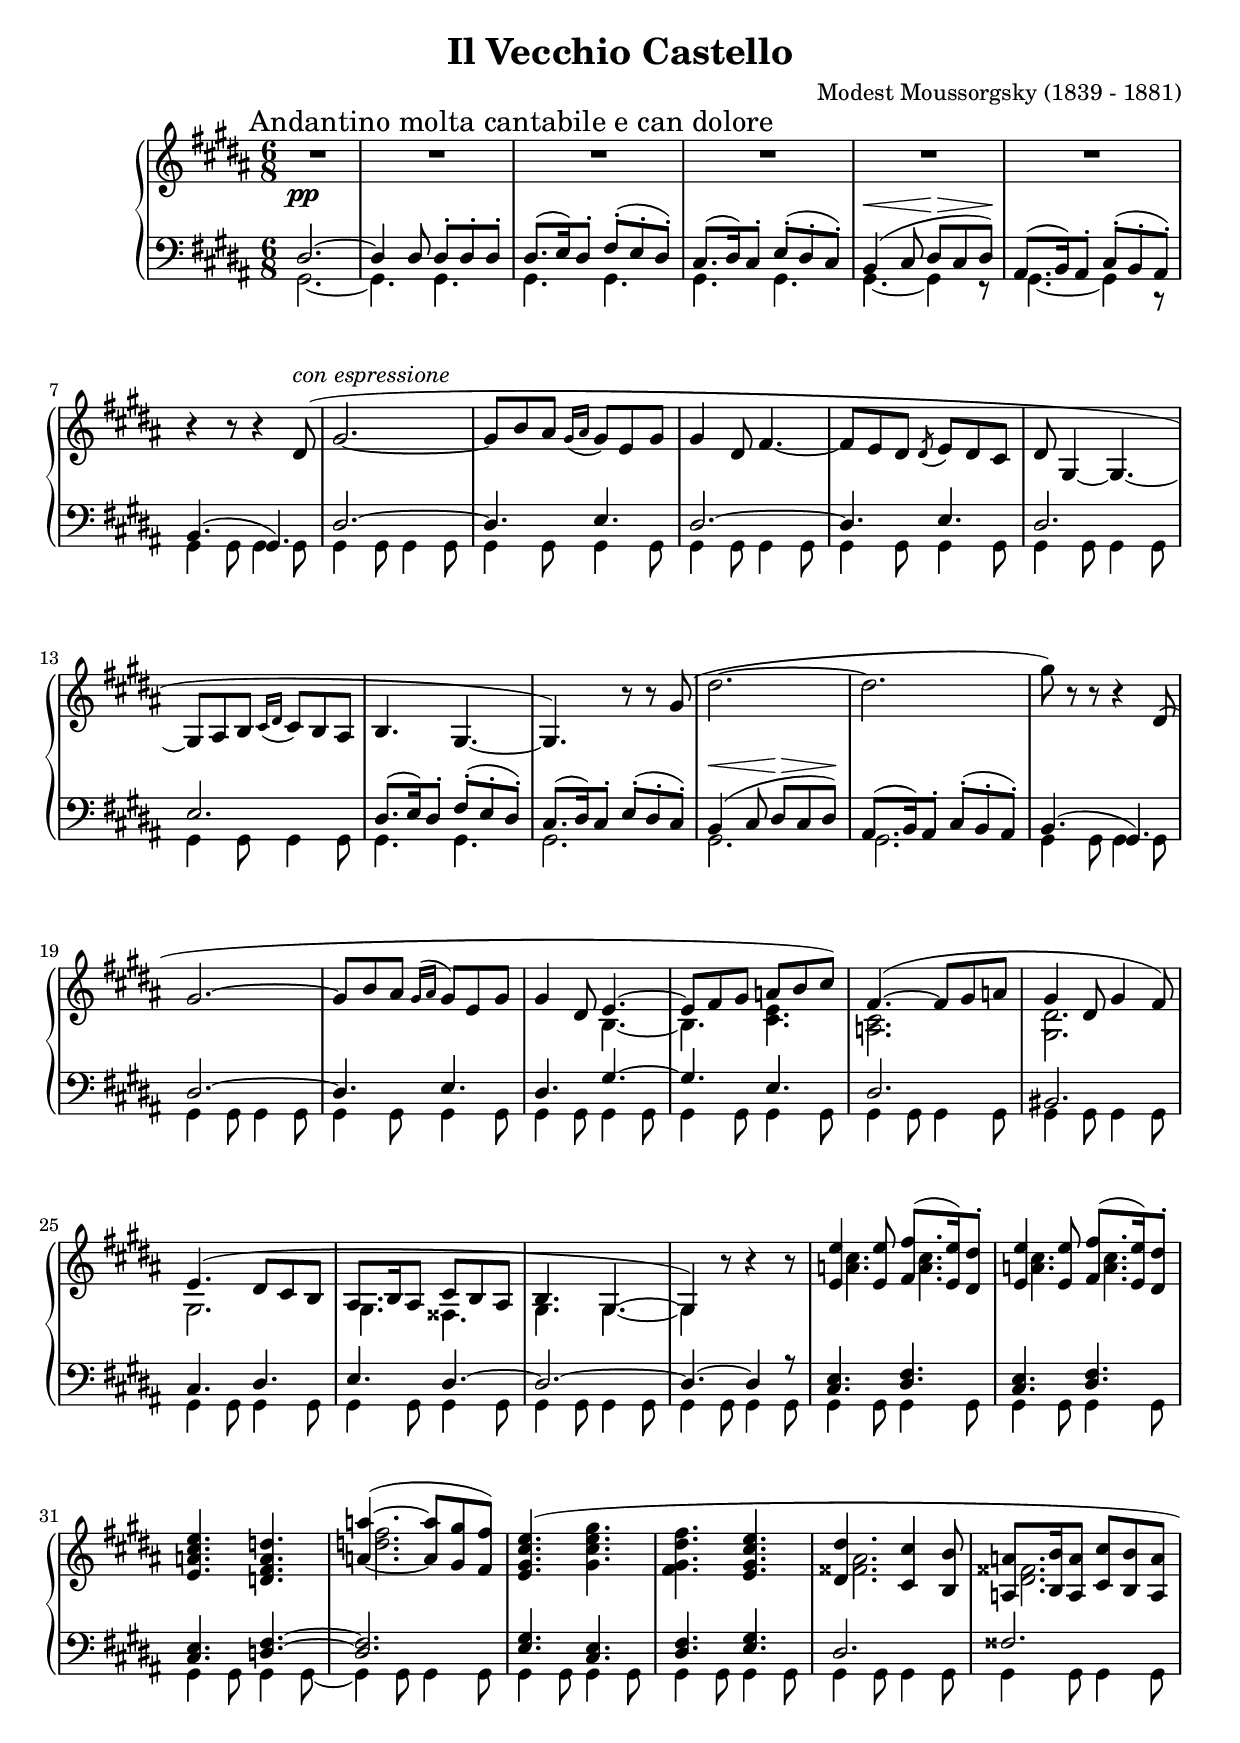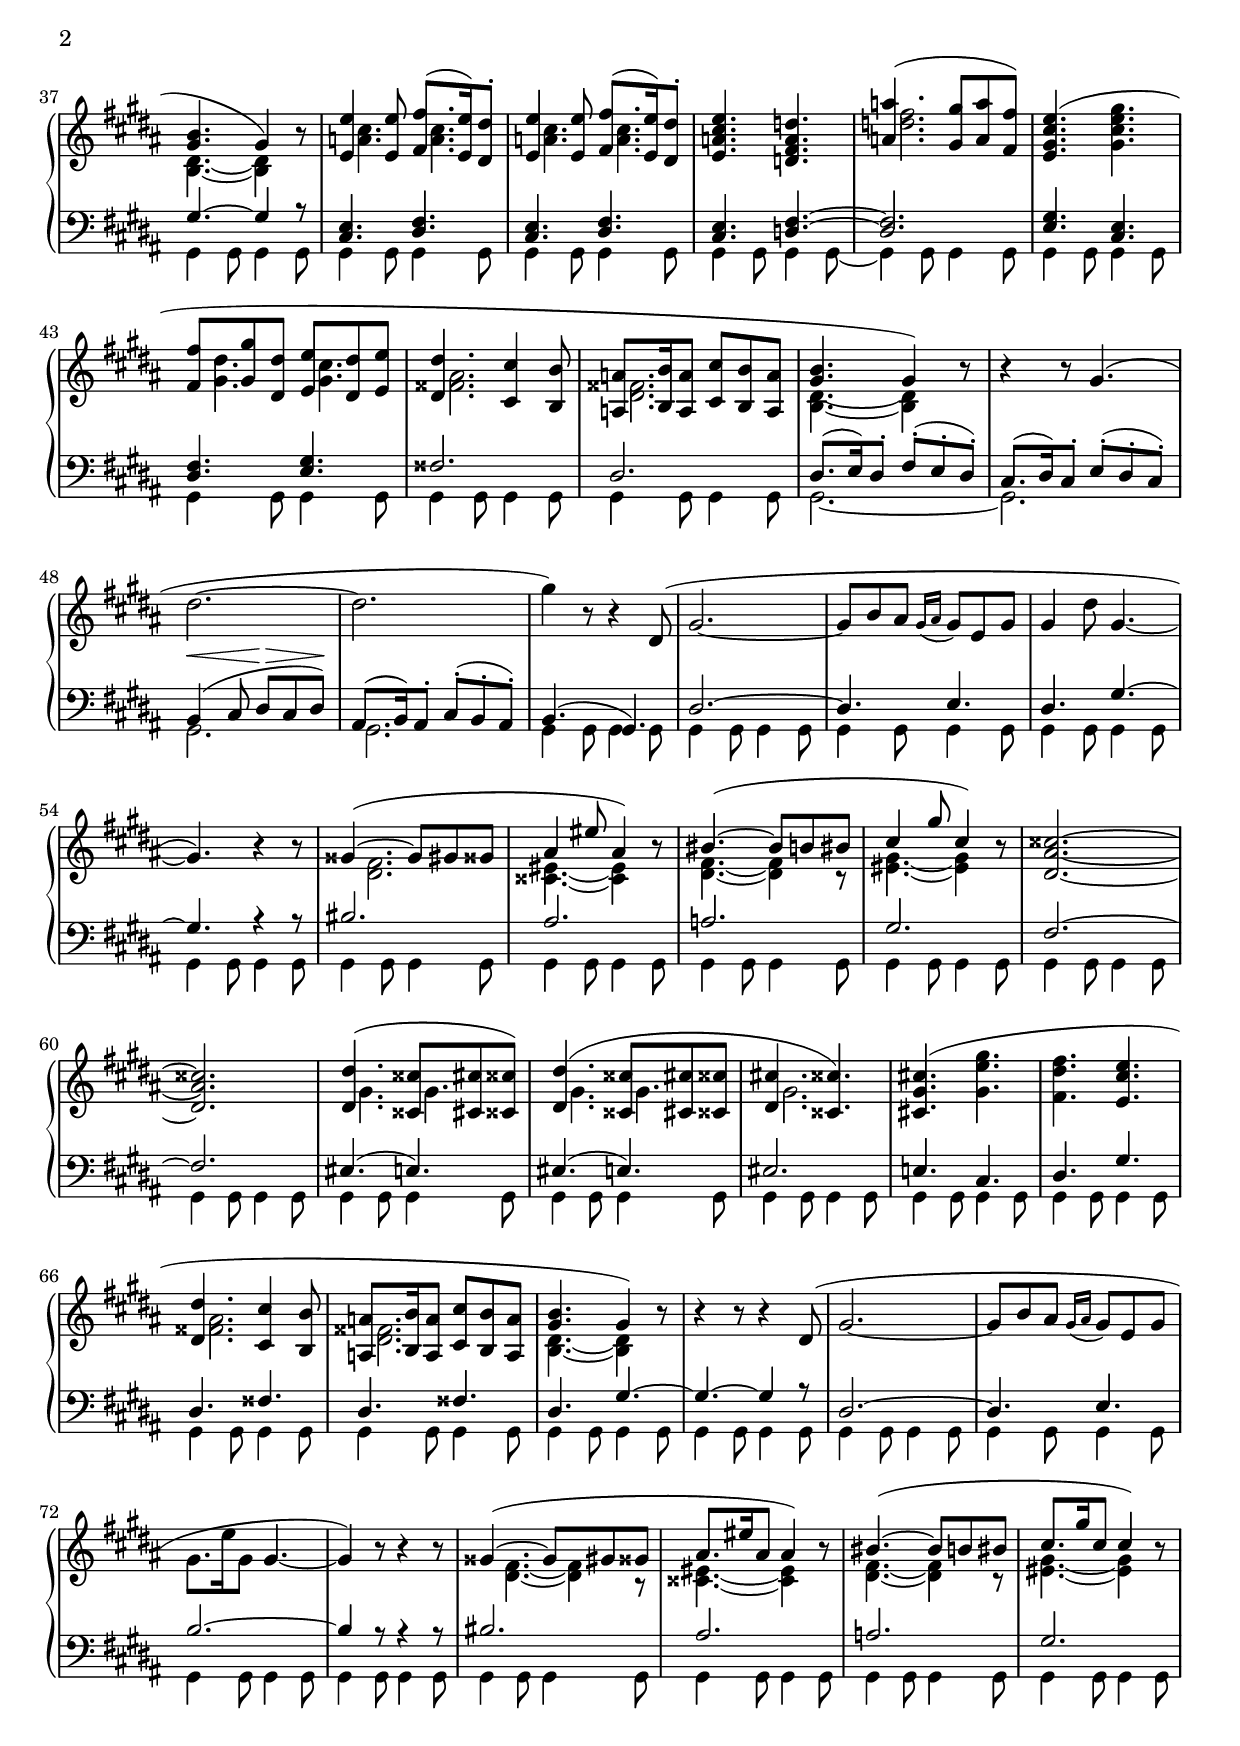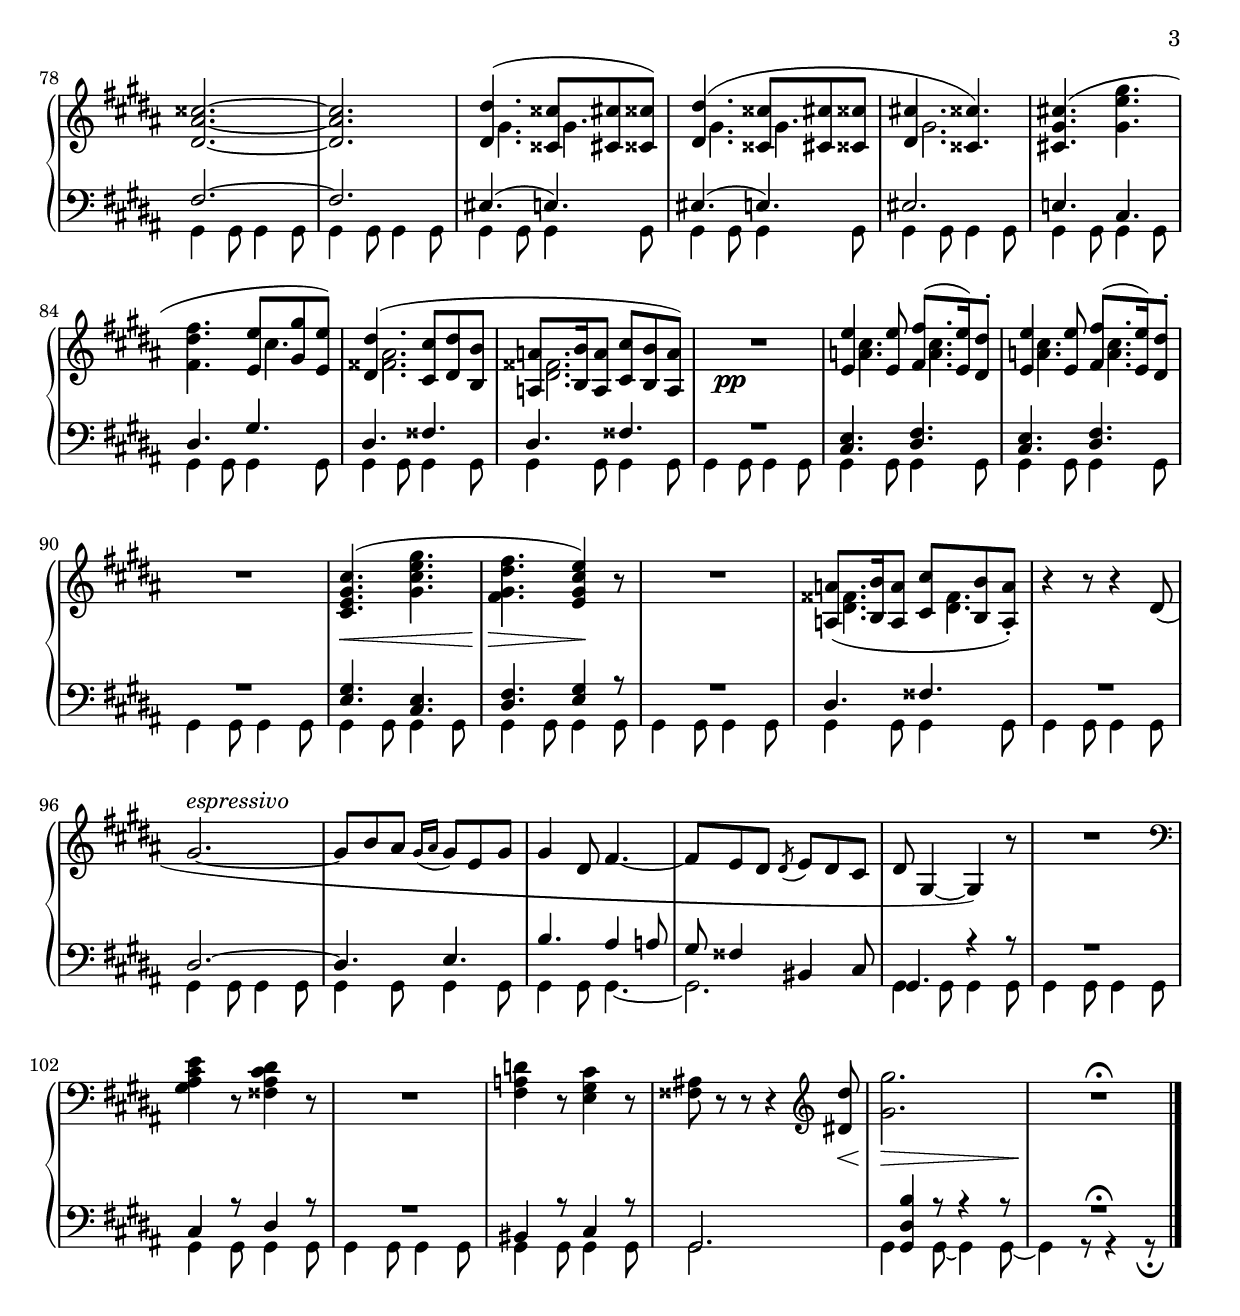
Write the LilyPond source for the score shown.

\version "2.18.2"
\language "english"

\header {
  title        = "Il Vecchio Castello"
  composer     = "Modest Moussorgsky (1839 - 1881)"
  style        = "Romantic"
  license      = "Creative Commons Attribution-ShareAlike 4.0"
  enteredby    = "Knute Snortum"
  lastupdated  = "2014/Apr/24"
  date         = "1874"
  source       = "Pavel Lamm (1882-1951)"

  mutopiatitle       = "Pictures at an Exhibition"
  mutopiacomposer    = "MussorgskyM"
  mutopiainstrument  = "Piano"
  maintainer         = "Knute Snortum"
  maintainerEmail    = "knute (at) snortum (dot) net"
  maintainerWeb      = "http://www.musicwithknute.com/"
}

andantino = {
  \once
  \override Score.RehearsalMark.self-alignment-X = #LEFT
  \mark "Andantino molta cantabile e can dolore" 
}

conEspress = \markup { \italic "con espressione" }
espress = \markup { \italic "espressivo" }

forceShiftOn = \override NoteColumn.force-hshift = #1.4
forceShiftOff = \override NoteColumn.force-hshift = #0

highVoice = \relative c' {
  \andantino
  \oneVoice
  | R2. \pp
  | R2. * 5
  | r4 r8 r4 \slurUp ds8 ^ \conEspress (
  
  \barNumberCheck #8
  
  | gs2. ~
  | gs8 b as \appoggiatura { gs16 as } gs8 e gs
  | gs4 ds8 fs4. ~
  | fs8 e ds \acciaccatura { ds8 } e ds cs
  | ds8 gs,4 ~ gs4. ~
  | gs8 as b \appoggiatura { cs16 ds } cs8 b as 
  | b4. gs4. ~ 
  | gs4. ) r8 r gs' (
  
  \barNumberCheck #16
  
  | ds'2. ~
  | ds2.
  | gs8 ) r r r4 \voiceOne ds,8 (
  | gs2. ~
  | gs8 b as \appoggiatura { gs16 as } gs8 e gs
  | gs4 ds8 e4. ~
  | e8 fs gs a b cs )
  | fs,4. ( ~ fs8 gs a
  
  \barNumberCheck #24
  
  | gs4 ds8 gs4 fs8 )
  | e4. ( ds8 cs b
  | as8. b16 as8 cs b as
  | b4. gs4. ~
  | gs4 ) \oneVoice r8 r4 r8
  \voiceOne 
  | <e' e'>4 q8 <fs fs'>8. ( <e e'>16 ) <ds ds'>8-.
  | <e e'>4 q8 <fs fs'>8. ( <e e'>16 ) <ds ds'>8-.
  | <e a cs e>4. <d fs a d>
  
  \barNumberCheck #32
  
  | <a'_~ a'^~>4. ( q8 <gs gs'>8 <fs fs'> )
  \oneVoice 
  | <e gs cs e>4. ( <gs cs e gs>
  | <fs gs ds' fs>4. <e gs cs e>
  \voiceOne
  | <ds ds'>4. <cs cs'>4 <b b'>8
  | <a a'>8. <b b'>16 <a a'>8 <cs cs'> <b b'> <a a'>
  | <gs' b>4. gs4 ) \oneVoice r8
  \voiceOne
  | <e e'>4 q8 <fs fs'>8. ( <e e'>16 ) <ds ds'>8-.
  | <e e'>4 q8 <fs fs'>8. ( <e e'>16 ) <ds ds'>8-.
  
  \barNumberCheck #40
  
  | <e a cs e>4. <d fs a d>
  | <a' a'>4. ( <gs gs'>8 <a a'> <fs fs'> )
  \oneVoice
  | <e gs cs e>4. ( <gs cs e gs>
  \voiceOne
  | <fs fs'>8 <gs gs'> <ds ds'> <e e'> <ds ds'> <e e'>
  | <ds ds'>4. <cs cs'>4 <b b'>8
  | <a a'>8. <b b'>16 <a a'>8 <cs cs'> <b b'> <a a'>
  | <gs' b>4. gs4 ) \oneVoice r8
  | r4 r8 gs4. (
  
  \barNumberCheck #48
  
  | ds'2. ~
  | ds2.
  | gs4 ) r8 r4 ds,8 (
  | gs2. ~
  | gs8 b as \appoggiatura { gs16 as } gs8 e gs
  | gs4 ds'8 gs,4. ~
  | gs4. ) r4 r8
  \voiceOne
  | gss4. ( ~ gss8 gs gss
  
  \barNumberCheck #56
  
  | as4 es'8 as,4 ) \oneVoice r8
  \voiceOne
  | bs4. ( ~ bs8 b bs
  | cs4 gs'8 cs,4 ) \oneVoice r8
  | <ds, as' css>2. ~
  | q
  \voiceOne
  | <ds ds'>4. ( <css css'>8 <cs cs'> <css css'> )
  | <ds ds'>4. ( <css css'>8 <cs cs'> <css css'> 
  | <ds cs'>4. <css css'> )
  
  \barNumberCheck #64
  
  \oneVoice
  | <cs gs' cs>4. ( <gs' e' gs>
  | <fs ds' fs>4. <e cs' e>
  \voiceOne
  | <ds ds'>4. <cs cs'>4 <b b'>8
  | <a a'>8. <b b'>16 <a a'>8 <cs cs'> <b b'> <a a'>
  | <gs' b>4. gs4 ) \oneVoice r8
  | r4 r8 r4 ds8 (
  | gs2. ~
  | gs8 b as \appoggiatura { gs16 as } gs8 e gs
  
  \barNumberCheck #72
  
  | gs8. e'16 gs,8 gs4. ~
  | gs4 ) r8 r4 r8
  \voiceOne
  | gss4. ( ~ gss8 gs gss
  | as8. es'16 as,8 as4 ) \oneVoice r8
  \voiceOne
  | bs4. ( ~ bs8 b bs
  | cs8. gs'16 cs,8 cs4 ) \oneVoice r8
  | <ds, as' css>2. ~
  | q
  
  \barNumberCheck #80
  
  \voiceOne
  | <ds ds'>4. ( <css css'>8 <cs cs'> <css css'> )
  | <ds ds'>4. ( <css css'>8 <cs cs'> <css css'> 
  | <ds cs'>4. <css css'> )
  \oneVoice
  | <cs gs' cs>4. ( <gs' e' gs>
  | <fs ds' fs>4. \voiceOne <e e'>8 <gs gs'> <e e'> )
  | <ds ds'>4. ( <cs cs'>8 <ds ds'> <b b'>
  | <a a'>8. <b b'>16 <a a'>8 <cs cs'> <b b'> <a a'> )
  \oneVoice
  | R2. %{ \pp %} _ \markup { \left-align \dynamic "pp       " } % kludge to get "pp" mark in the right place
  
  \barNumberCheck #88
  
  \voiceOne
  | <e' e'>4 q8 <fs fs'>8. ( <e e'>16 ) <ds ds'>8-.
  | <e e'>4 q8 <fs fs'>8. ( <e e'>16 ) <ds ds'>8-.
  \oneVoice
  | R2.
  | <cs e gs cs>4 . \< ( <gs' cs e gs>
  | <fs gs ds' fs>4. \> <e gs cs e>4 ) \! r8
  | R2.
  | <a, a'>8. ( <b b'>16 <a a'>8 <cs cs'> <b b'> <a a'>-. )
  | r4 r8 r4 ds8 (
  
  \barNumberCheck #96
  
  | gs2. ^ \espress ~
  | gs8 b as \appoggiatura { gs16 as } gs8 e gs
  | gs4 ds8 fs4. ~
  | fs8 e ds \acciaccatura { ds8 } e ds cs
  | ds8 gs,4 ~ gs4 ) r8
  | R2.
  \clef bass
  | <gs as cs e>4 r8 <fss as cs ds>4 r8
  | R2.
  
  \barNumberCheck #104
  
  | <fs a d>4 r8 <e gs cs>4 r8
  | <fss as>8 r8 r r4 \clef treble <ds' ds'>8 \<
  | <gs gs'>2. \>
  | R2. \! \fermataMarkup
}

upperMiddle = \relative c' {
  | s2. * 8
  | s2. * 8
  | s2. * 4
  | s4. b4. ~
  | b4. <cs e>
  | <cs a>2.
  
  \barNumberCheck #24
  
  | <ds gs,>2.
  | gs,2.
  | gs4. fss 
  | gs4. gs ~
  | gs4 s8 s4 s8
  \forceShiftOn 
  | <cs' a>4. q
  | q4. q
  | s2.
  
  \barNumberCheck #32
  
  | <d fs>2.
  | s2. * 2
  | <fss, as>2.
  | <ds fss>2.
  \forceShiftOff
  | <b ds>4. ~ q4 s8
  \forceShiftOn
  | <cs' a>4. q
  | q4. q
  
  \barNumberCheck #40
  
  | s2.
  | <d fs>2.
  | s2. 
  | <gs, ds'>4. <gs cs>
  | <fss as>2.
  | <ds fss>2.
  \forceShiftOff
  | <b ds>4. ~ q4 s8
  | s2.
  
  \barNumberCheck #48
  
  | s2. * 7
  \forceShiftOn
  | <ds fs>2.
  
  \barNumberCheck #56
  
  \forceShiftOff
  | <css es>4. ~ q4 s8
  | <ds fs>4. ~ q4 r8
  | <es gs>4. ~ q4 s8
  | s2.
  | s2.
  \forceShiftOn
  | gs4. gs
  | gs4. gs
  | gs2.
  
  \barNumberCheck #64
  
  | s2.
  | s2.
  | <fss as>2.
  | <ds fss>2.
  \forceShiftOff
  | <b ds>4. ~ q4 s8
  | s2. * 3
  
  \barNumberCheck #72
  
  | s2.
  | s2.
  \forceShiftOn
  | <ds fs>4. ~ q4 r8
  \forceShiftOff
  | <css es>4. ~ q4 s8
  | <ds fs>4. ~ q4 r8
  | <es gs>4. ~ q4 s8
  | s2. 
  | s2.
  
  \barNumberCheck #80
  
  \forceShiftOn
  | gs4. gs
  | gs4. gs
  | gs2.
  | s2.
  | s4. cs4.
  | <fss, as>2.
  | <ds fss>2.
  | s2.
  
  \barNumberCheck #88
  
  | <a' cs>4. q
  | <a cs>4. q
  | s2. * 4
  | <ds, fss>4. q
  | s2. * 13
}

lowerMiddle = \relative c {
  | ds2. ~
  | ds4 ds8 ds-. ds-. ds-.
  | ds8. ( e16 ) ds8-. fs-. ( e-. ds-. )
  | cs8. ( ds16 ) cs8-. e-. ( ds-. cs-. )
  | b4 ^\< ( cs8 ds ^\> cs ds ) \!
  | as8. ( b16 ) as8-. cs-. ( b-. as-. )
  | b4. ( gs4. )
  
  \barNumberCheck #8
  
  | ds'2. ~
  | ds4. e
  | ds2. ~
  | ds4. e
  | ds2.
  | e2.
  | ds8. ( e16 ) ds8-. fs-. ( e-. ds-. )
  | cs8. ( ds16 ) cs8-. e-. ( ds-. cs-. )
  
  \barNumberCheck #16
  
  | b4 ^\< ( cs8 ds ^\> cs ds ) \!
  | as8. ( b16 ) as8-. cs-. ( b-. as-. )
  | b4. ( gs4. )
  | ds'2. ~
  | ds4. e4.
  | ds4. gs4. ~
  | gs4. e4.
  | ds2.
  
  \barNumberCheck #24
  
  | bs2.
  | cs4. ds
  | e4. ds ~
  | ds2. ~
  | ds4. ~ ds4 r8
  | <cs e>4. <ds fs>
  | <cs e>4. <ds fs>
  | <cs e>4. <d fs> ~
  
  \barNumberCheck #32
  
  | q2.
  | <e gs>4. <cs e>
  | <ds fs>4. <e gs>
  | ds2.
  | fss2.
  | gs4. ~ gs4 r8
  | <cs, e>4. <ds fs>
  | <cs e>4. <ds fs>
  
  \barNumberCheck #40
  
  | <cs e>4. <d fs> ~  
  | q2.
  | <e gs>4. <cs e>
  | <ds fs>4. <e gs>
  | fss2.
  | ds2.
  | ds8. ( e16 ) ds8-. fs-. ( e-. ds-. )
  | cs8. ( ds16 ) cs8-. e-. ( ds-. cs-. )
  
  \barNumberCheck #48
  
  | b4 ^\< ( cs8 ds ^\> cs ds ) \!
  | as8. ( b16 ) as8-. cs-. ( b-. as-. )
  | b4. ( gs4. )
  | ds'2. ~
  | ds4. e
  | ds4. gs ~
  | gs4. r4 r8
  | bs2.
  
  \barNumberCheck #56
  
  | as2.
  | a2.
  | gs2.
  | fs2. ~
  | fs2.
  | es4. ( e )
  | es4. ( e )
  | es2.
  
  \barNumberCheck #64
  
  | e4. cs
  | ds4. gs
  | ds4. fss
  | ds4. fss
  | ds4. gs ~
  | gs4. ~ gs4 r8
  | ds2. ~
  | ds4. e
  
  \barNumberCheck #72
  
  | b'2. ~
  | b4 r8 r4 r8
  | bs2.
  | as2.
  | a2.
  | gs2.
  | fs2. ~
  | fs2.
  
  \barNumberCheck #80
  
  | es4. ( e )
  | es4. ( e )
  | es2.
  | e4. cs
  | ds4. gs
  | ds4. fss
  | ds4. fss
  | R2.
  
  \barNumberCheck #88
  
  | <cs e>4. <ds fs>
  | <cs e>4. <ds fs>
  | R2.
  | <e gs>4. <cs e>
  | <ds fs>4. <e gs>4 r8
  | R2.
  | ds4. fss
  | R2.
  
  \barNumberCheck #96
  
  | ds2. ~
  | ds4. e
  | b'4. as4 a8
  | gs8 fss4 bs,4 cs8
  | gs4. r4 r8
  | R2.
  | cs4 r8 ds4 r8
  | R2.
  
  \barNumberCheck #104
  
  | bs4 r8 cs4 r8
  | gs2.
  \forceShiftOn
  | <gs ds' b'>4 r8 r4 r8
  | R2. \fermataMarkup
}

lowVoice = \relative c {
  | gs2. ~
  | gs4. gs
  | gs4. gs 
  | gs4. gs
  | gs4. ~ gs4 r8
  | gs4. ~ gs4 r8
  | gs4 gs8 gs4 gs8 
  
  \barNumberCheck #8
  
  | \repeat unfold 6 { gs4 gs8 gs4 gs8 } 
  | gs4. gs4.
  | gs2. 
  
  \barNumberCheck #16
  
  | gs2.
  | gs2.
  | \repeat unfold 6 { gs4 gs8 gs4 gs8 }
  
  \barNumberCheck #24
  
  | \repeat unfold 7 { gs4 gs8 gs4 gs8 }
  | gs4 gs8 gs4 gs8 ~
  
  \barNumberCheck #32
  
  | \repeat unfold 8 { gs4 gs8 gs4 gs8 }
  
  \barNumberCheck #40
  
  | gs4 gs8 gs4 gs8 ~
  | \repeat unfold 5 { gs4 gs8 gs4 gs8 }
  | gs2. ~
  | gs2.
  
  \barNumberCheck #48
  
  | gs2.
  | gs2.
  | \repeat unfold 6 { gs4 gs8 gs4 gs8 }
  
  \barNumberCheck #56
  
  | \repeat unfold 40 { gs4 gs8 gs4 gs8 }
  
  \barNumberCheck #96
  
  | gs4 gs8 gs4 gs8
  | gs4 gs8 gs4 gs8
  | gs4 gs8 gs4. ~
  | gs2.
  | \repeat unfold 4 { gs4 gs8 gs4 gs8 }
  
  \barNumberCheck #104
  
  | gs4 gs8 gs4 gs8
  | gs2.
  | gs4 gs8 ~ gs4 gs8 ~
  | gs4 r8 r4 r8 \fermata
  \bar "|."
}

global = {
  \key gs \minor
  \time 6/8
  \accidentalStyle piano
}

upper = {
  \clef treble
  \global
  <<
    \new Voice { \voiceOne \highVoice }
    \new Voice { \voiceTwo \upperMiddle }
  >>
}

lower = {
  \clef bass
  \global
  <<
    \new Voice { \voiceThree \lowerMiddle }
    \new Voice { \voiceFour \lowVoice }
  >>
}

\score {
  \new PianoStaff <<
    \new Staff = "up" \upper
    \new Staff = "down" \lower
  >>
  \layout {
  }
  \midi {
    \tempo 4. = 60
  }
}
